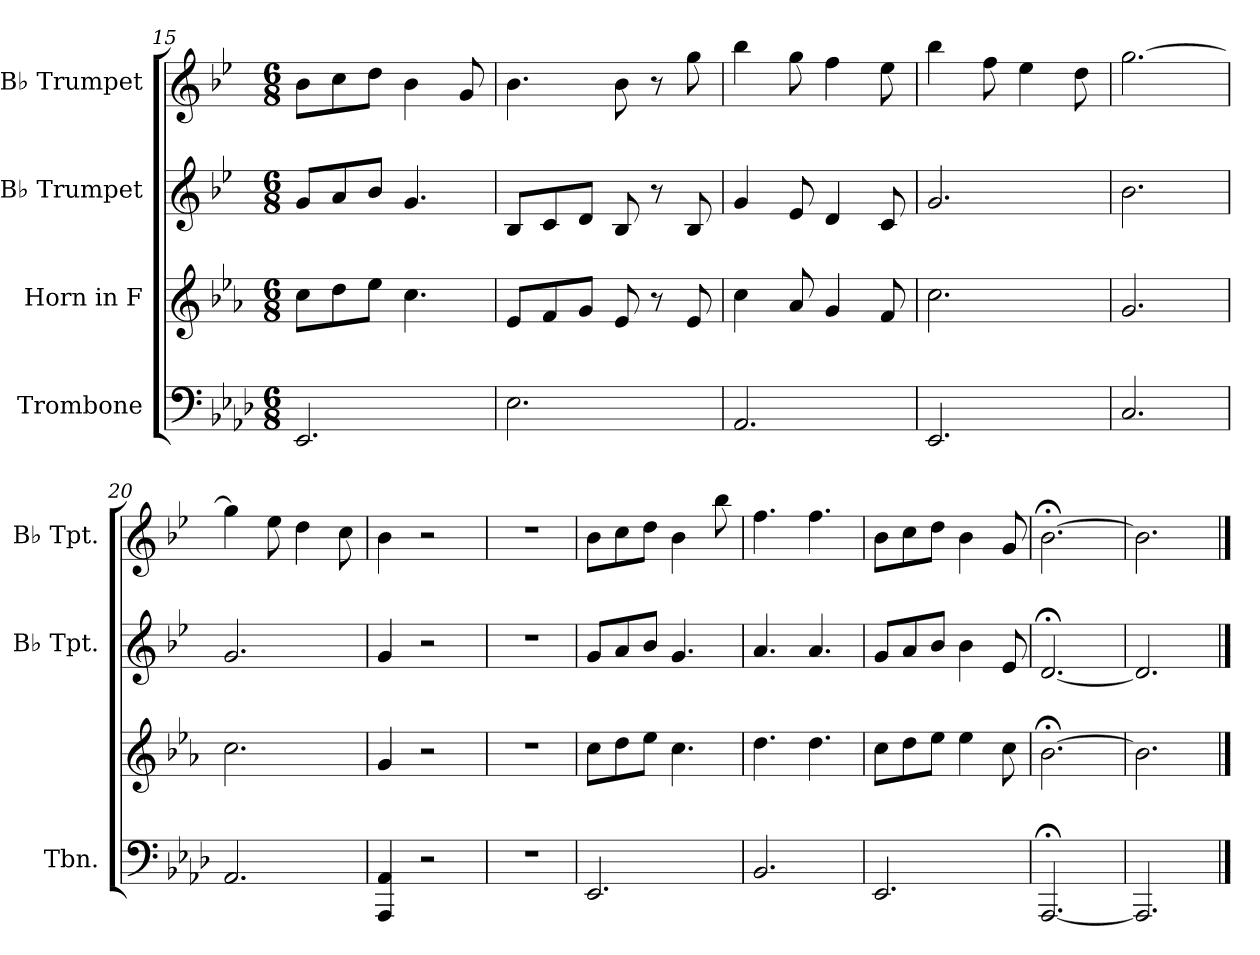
**kern	**kern	**kern	**kern
*part4	*part3	*part2	*part1
*staff4	*staff3	*staff2	*staff1
*I"Trombone	*I"Horn in F	*I"B♭ Trumpet	*I"B♭ Trumpet
*I'Tbn.	*	*I'B♭ Tpt.	*I'B♭ Tpt.
!!LO:LB:g=z
*clefF4	*clefG2	*clefG2	*clefG2
*	*ITrd4c7	*ITrd1c2	*ITrd1c2
*k[b-e-a-d-]	*k[b-e-a-d-]	*k[b-e-a-d-]	*k[b-e-a-d-]
*M6/8	*M6/8	*M6/8	*M6/8
=15	=15	=15	=15
2.EE-/	8f\L	8f/L	8a-\L
.	8g\	8g/	8b-\
.	8a-\J	8a-/J	8cc\J
.	4.f\	4.f/	4a-\
.	.	.	8f/
=16	=16	=16	=16
2.E-\	8A-/L	8A-/L	4.a-\
.	8B-/	8B-/	.
.	8c/J	8c/J	.
.	8A-/	8A-/	8a-\
.	8r	8r	8r
.	8A-/	8A-/	8ff\
=17	=17	=17	=17
2.AA-/	4f\	4f/	4aa-\
.	8d-/	8d-/	8ff\
.	4c/	4c/	4ee-\
.	8B-/	8B-/	8dd-\
=18	=18	=18	=18
2.EE-/	2.f\	2.f/	4aa-\
.	.	.	8ee-\
.	.	.	4dd-\
.	.	.	8cc\
=19	=19	=19	=19
2.C/	2.c/	2.a-\	[2.ff\
=20	=20	=20	=20
2.AA-/	2.f\	2.f/	4ff\]
.	.	.	8dd-\
.	.	.	4cc\
.	.	.	8b-\
=21	=21	=21	=21
4AAA-/ 4AA-/	4c/	4f/	4a-\
2r	2r	2r	2r
=22	=22	=22	=22
2.r	2.r	2.r	2.r
!!LO:PB:g=z
=23	=23	=23	=23
2.EE-/	8f\L	8f/L	8a-\L
.	8g\	8g/	8b-\
.	8a-\J	8a-/J	8cc\J
.	4.f\	4.f/	4a-\
.	.	.	8aa-\
=24	=24	=24	=24
2.BB-/	4.g\	4.g/	4.ee-\
.	4.g\	4.g/	4.ee-\
=25	=25	=25	=25
2.EE-/	8f\L	8f/L	8a-\L
.	8g\	8g/	8b-\
.	8a-\J	8a-/J	8cc\J
.	4a-\	4a-\	4a-\
.	8f\	8d-/	8f/
=26	=26	=26	=26
[2.AAA-;</	[2.e-;<\	[2.c;</	[2.a-;<\
=27	=27	=27	=27
2.AAA-/]	2.e-\]	2.c/]	2.a-\]
==	==	==	==
*-	*-	*-	*-
